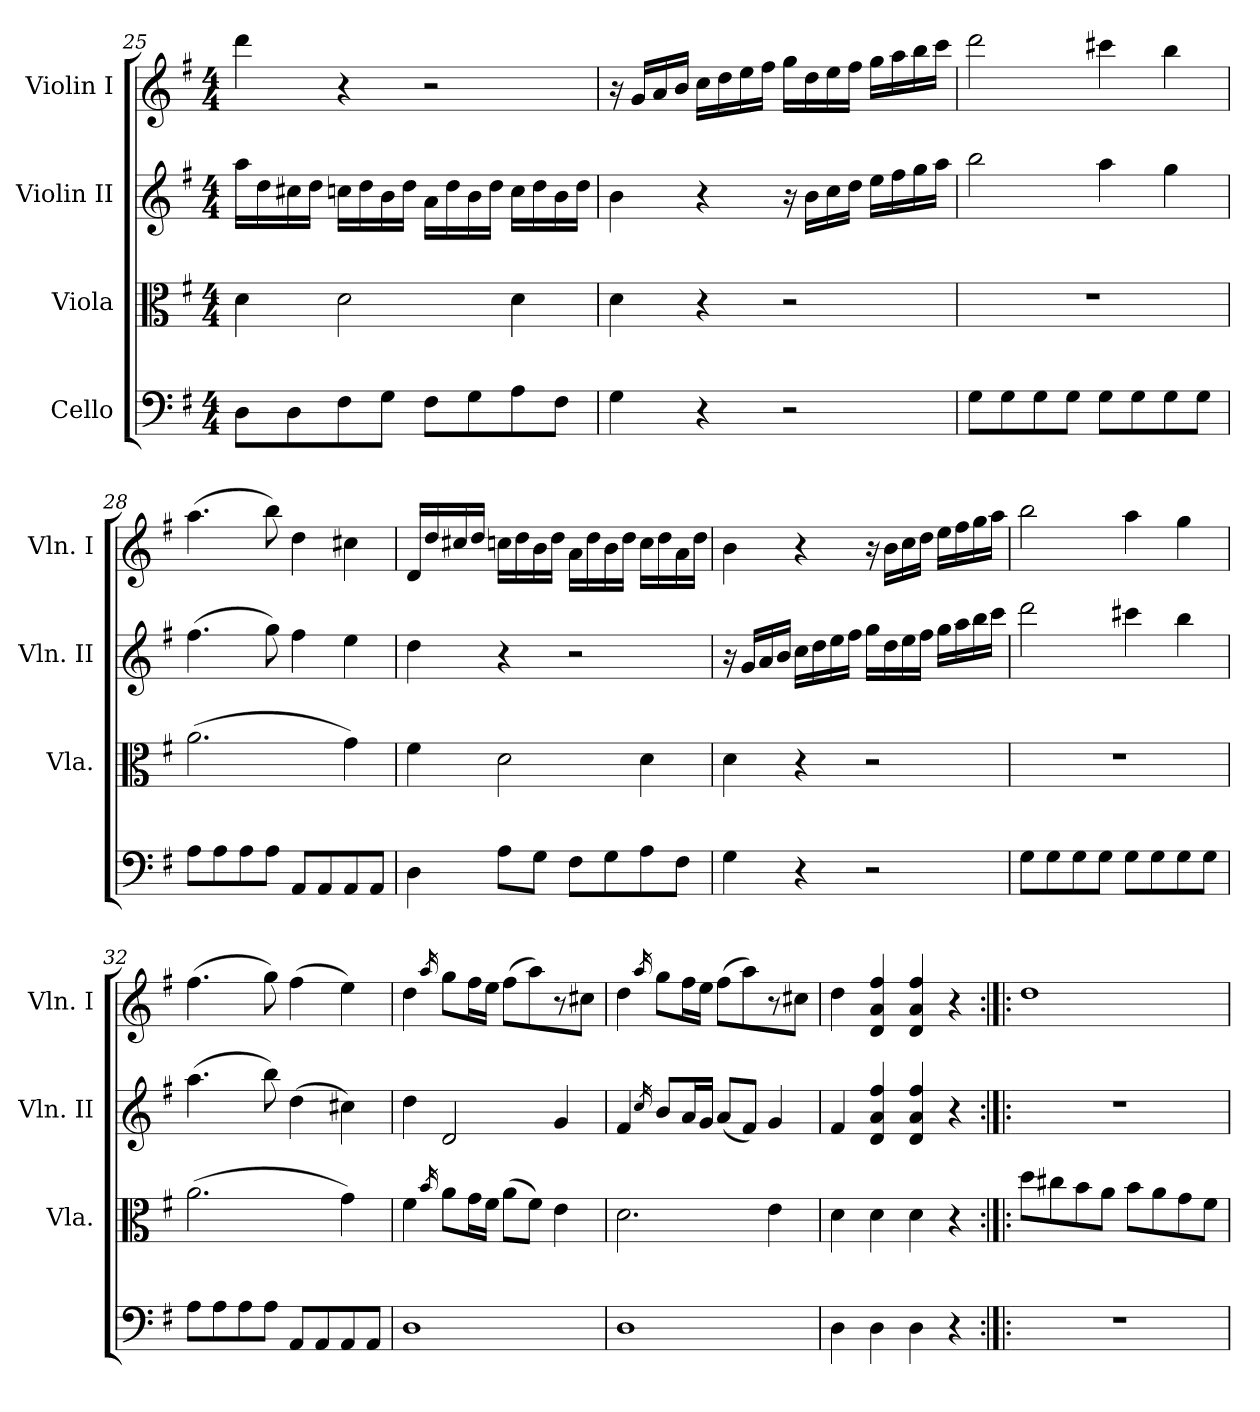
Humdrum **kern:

**kern	**kern	**kern	**kern
*part4	*part3	*part2	*part1
*staff4	*staff3	*staff2	*staff1
*I"Cello	*I"Viola	*I"Violin II	*I"Violin I
*	*I'Vla.	*I'Vln. II	*I'Vln. I
*clefF4	*clefC3	*clefG2	*clefG2
*k[f#]	*k[f#]	*k[f#]	*k[f#]
*G:	*G:	*G:	*G:
*M4/4	*M4/4	*M4/4	*M4/4
=25	=25	=25	=25
8D\L	4d\	16aa\LL	4ddd\
.	.	16dd\	.
8D\	.	16cc#X\	.
.	.	16dd\JJ	.
8F#\	2d\	16ccn\LL	4r
.	.	16dd\	.
8G\J	.	16b\	.
.	.	16dd\JJ	.
8F#\L	.	16a\LL	2r
.	.	16dd\	.
8G\	.	16b\	.
.	.	16dd\JJ	.
8A\	4d\	16cc\LL	.
.	.	16dd\	.
8F#\J	.	16b\	.
.	.	16dd\JJ	.
=26	=26	=26	=26
4G\	4d\	4b\	16r
.	.	.	16g/LL
.	.	.	16a/
.	.	.	16b/JJ
4r	4r	4r	16cc\LL
.	.	.	16dd\
.	.	.	16ee\
.	.	.	16ff#\JJ
2r	2r	16r	16gg\LL
.	.	16b\LL	16dd\
.	.	16cc\	16ee\
.	.	16dd\JJ	16ff#\JJ
.	.	16ee\LL	16gg\LL
.	.	16ff#\	16aa\
.	.	16gg\	16bb\
.	.	16aa\JJ	16ccc\JJ
=27	=27	=27	=27
8G\L	1r	2bb\	2ddd\
8G\	.	.	.
8G\	.	.	.
8G\J	.	.	.
8G\L	.	4aa\	4ccc#X\
8G\	.	.	.
8G\	.	4gg\	4bb\
8G\J	.	.	.
=28	=28	=28	=28
8A\L	(2.a\	(4.ff#\	(4.aa\
8A\	.	.	.
8A\	.	.	.
8A\J	.	8gg\)	8bb\)
8AA/L	.	4ff#\	4dd\
8AA/	.	.	.
8AA/	4g\)	4ee\	4cc#X\
8AA/J	.	.	.
=29	=29	=29	=29
4D\	4f#\	4dd\	16d/LL
.	.	.	16dd/
.	.	.	16cc#X/
.	.	.	16dd/JJ
8A\L	2d\	4r	16ccn\LL
.	.	.	16dd\
8G\J	.	.	16b\
.	.	.	16dd\JJ
8F#\L	.	2r	16a\LL
.	.	.	16dd\
8G\	.	.	16b\
.	.	.	16dd\JJ
8A\	4d\	.	16cc\LL
.	.	.	16dd\
8F#\J	.	.	16a\
.	.	.	16dd\JJ
=30	=30	=30	=30
4G\	4d\	16r	4b\
.	.	16g/LL	.
.	.	16a/	.
.	.	16b/JJ	.
4r	4r	16cc\LL	4r
.	.	16dd\	.
.	.	16ee\	.
.	.	16ff#\JJ	.
2r	2r	16gg\LL	16r
.	.	16dd\	16b\LL
.	.	16ee\	16cc\
.	.	16ff#\JJ	16dd\JJ
.	.	16gg\LL	16ee\LL
.	.	16aa\	16ff#\
.	.	16bb\	16gg\
.	.	16ccc\JJ	16aa\JJ
=31	=31	=31	=31
8G\L	1r	2ddd\	2bb\
8G\	.	.	.
8G\	.	.	.
8G\J	.	.	.
8G\L	.	4ccc#X\	4aa\
8G\	.	.	.
8G\	.	4bb\	4gg\
8G\J	.	.	.
=32	=32	=32	=32
8A\L	(2.a\	(4.aa\	(4.ff#\
8A\	.	.	.
8A\	.	.	.
8A\J	.	8bb\)	8gg\)
8AA/L	.	(4dd\	(4ff#\
8AA/	.	.	.
8AA/	4g\)	4cc#X\)	4ee\)
8AA/J	.	.	.
=33	=33	=33	=33
1D	4f#\	4dd\	4dd\
.	16qb/	.	16qaa/
.	8a\L	2d/	8gg\L
.	16g\L	.	16ff#\L
.	16f#\JJ	.	16ee\JJ
.	(8a\L	.	(8ff#\L
.	8f#\J)	.	8aa\)
.	4e\	4g/	8r
.	.	.	8cc#X\J
=34	=34	=34	=34
1D	2.d\	4f#/	4dd\
.	.	16qcc/	16qaa/
.	.	8b/L	8gg\L
.	.	16a/L	16ff#\L
.	.	16g/JJ	16ee\JJ
.	.	(8a/L	(8ff#\L
.	.	8f#/J)	8aa\)
.	4e\	4g/	8r
.	.	.	8cc#X\J
=35	=35	=35	=35
4D\	4d\	4f#/	4dd\
4D\	4d\	4d/ 4a/ 4ff#/	4d/ 4a/ 4ff#/
4D\	4d\	4d/ 4a/ 4ff#/	4d/ 4a/ 4ff#/
4r	4r	4r	4r
=36:|!|:	=36:|!|:	=36:|!|:	=36:|!|:
1r	8dd\L	1r	1dd
.	8cc#X\	.	.
.	8b\	.	.
.	8a\J	.	.
.	8b\L	.	.
.	8a\	.	.
.	8g\	.	.
.	8f#\J	.	.
=	=	=	=
*-	*-	*-	*-
